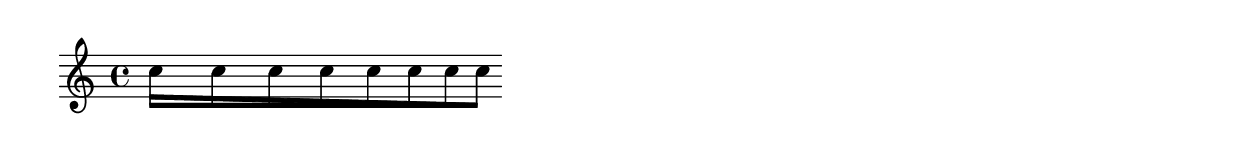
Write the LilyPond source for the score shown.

\header  {

  texidoc = "Specifying @code{grow-direction} on a beam, will cause
  feathered beaming. The @code{\\featherDurations} function can be used
  to adjust note durations."
  
}

\version "2.16.0"

\paper {
  ragged-right = ##t
  indent = #0.0
}

%
% Unfortunately this quickly bumps into overflow problems. Should use
% a linear decrease instead?
%

\featherDurations #(ly:make-moment 3 4) \relative c'' {
  \override Beam #'grow-direction = #LEFT
  c16[
    c c c
    c c c c ] 
}
